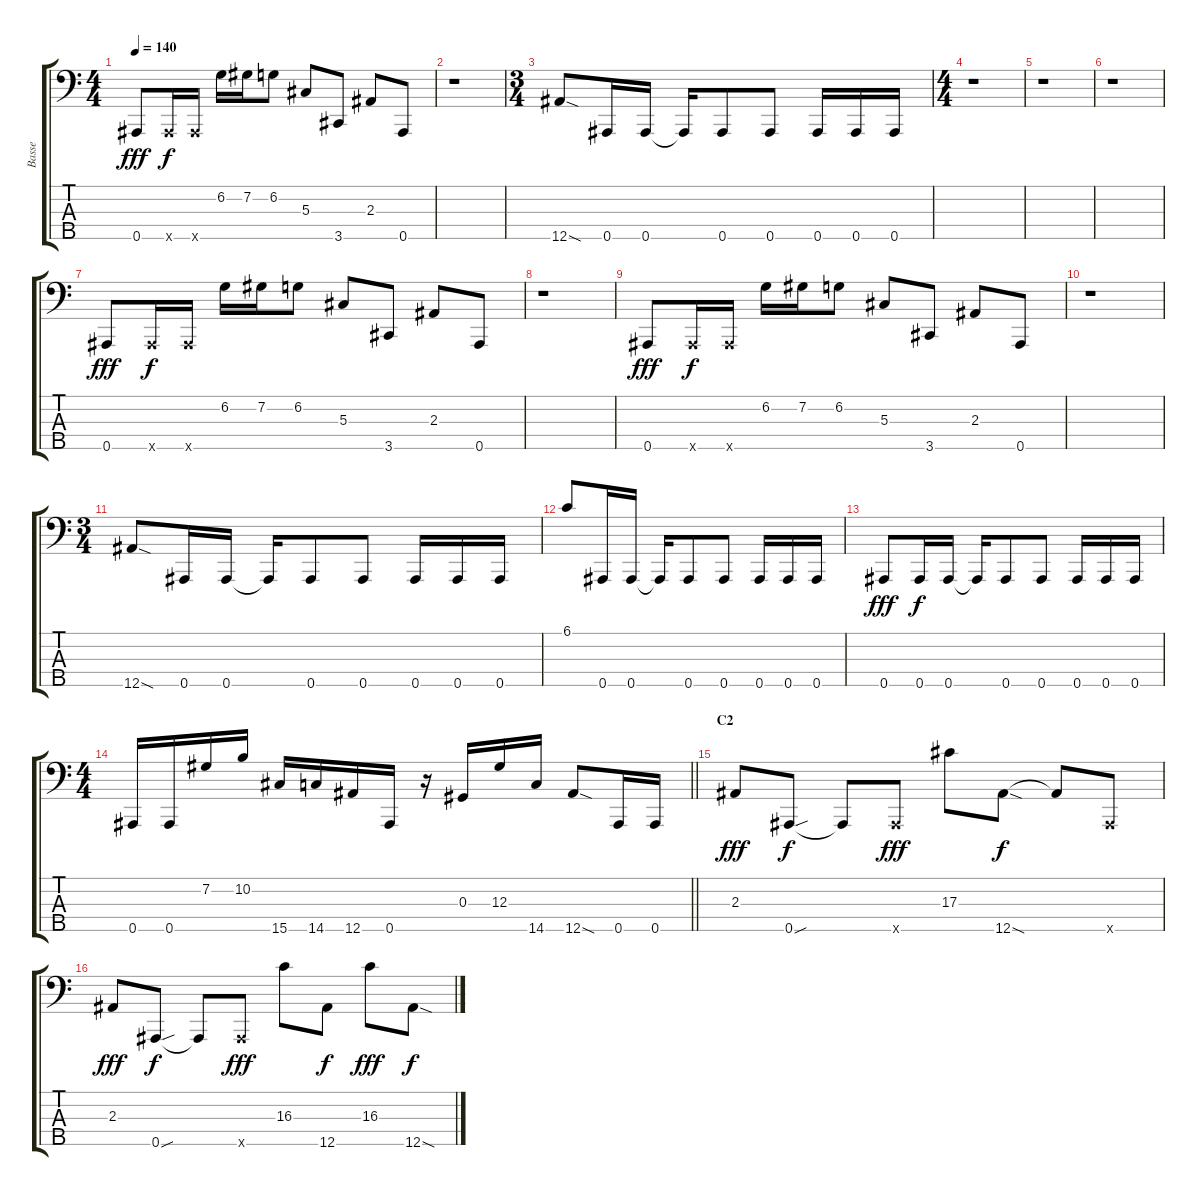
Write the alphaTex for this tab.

\track ("Basse" "Basse") {instrument electricbasspick}
\staff {score tabs}
\tuning (Gb2 Db2 Ab1 Eb1 Bb0) {hide}
\ts (4 4)
\tempo 140
\clef f4
\ks c
0.5.8{dy fff} 0.5{x}.16{dy f} 0.5{x}.16 6.2.16 7.2.16 6.2.8 5.3.8 3.5.8 2.3.8 0.5.8 |
r.1 |
\ts (3 4)
12.5{sod}.8 0.5.16 0.5.16 0.5{t}.16 0.5.8 0.5.8 0.5.16 0.5.16 0.5.16 |
\ts (4 4)
r.1 |
r.1 |
r.1 |
0.5.8{dy fff} 0.5{x}.16{dy f} 0.5{x}.16 6.2.16 7.2.16 6.2.8 5.3.8 3.5.8 2.3.8 0.5.8 |
r.1 |
0.5.8{dy fff} 0.5{x}.16{dy f} 0.5{x}.16 6.2.16 7.2.16 6.2.8 5.3.8 3.5.8 2.3.8 0.5.8 |
r.1 |
\ts (3 4)
12.5{sod}.8 0.5.16 0.5.16 0.5{t}.16 0.5.8 0.5.8 0.5.16 0.5.16 0.5.16 |
6.1.8 0.5.16 0.5.16 0.5{t}.16 0.5.8 0.5.8 0.5.16 0.5.16 0.5.16 |
0.5.8{dy fff} 0.5.16{dy f} 0.5.16 0.5{t}.16 0.5.8 0.5.8 0.5.16 0.5.16 0.5.16 |
\ts (4 4)
\barLineRight lightlight
0.5.16 0.5.16 7.2.16 10.2.16 15.5.16 14.5.16 12.5.16 0.5.16 r.16 0.3.16 12.3.16 14.5.16 12.5{sod}.8 0.5.16 0.5.16 |
\section ("" "C2")
2.3.8{dy fff} 0.5{sou}.8{dy f} 0.5{t}.8 0.5{x}.8{dy fff} 17.3.8 12.5{sod}.8{dy f} 12.5{t}.8 0.5{x}.8 |
2.3.8{dy fff} 0.5{sou}.8{dy f} 0.5{t}.8 0.5{x}.8{dy fff} 16.3.8 12.5.8{dy f} 16.3.8{dy fff} 12.5{sod}.8{dy f}
